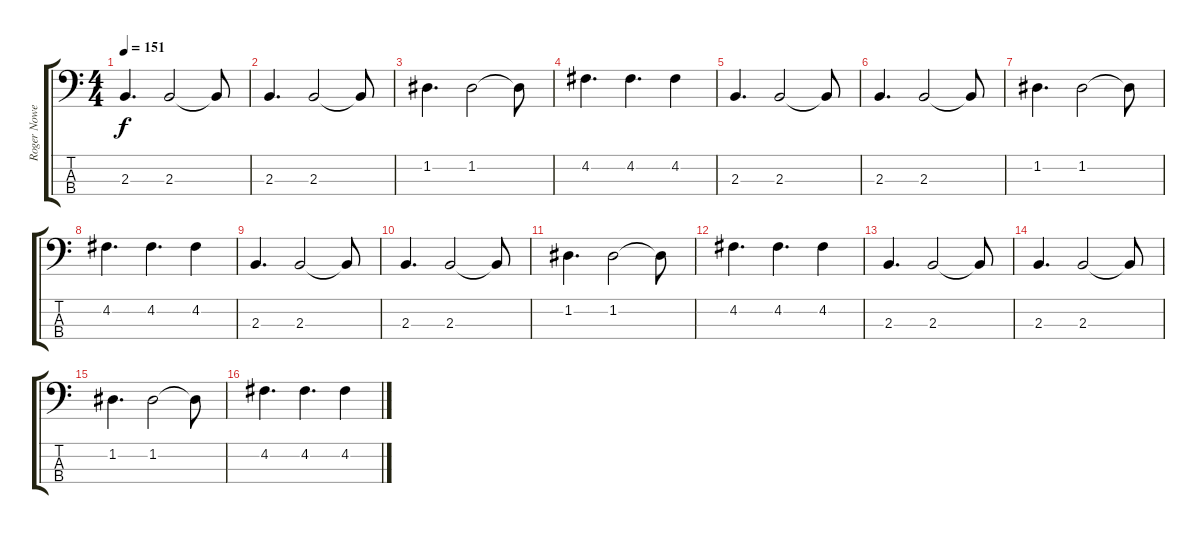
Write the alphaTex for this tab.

\track ("Roger Nowell" "Roger Nowe") {instrument electricbasspick}
\staff {score tabs}
\tuning (G2 D2 A1 E1) {hide}
\ts (4 4)
\tempo 151
\clef f4
\ks c
2.3.4{d dy f} 2.3.2 2.3{t}.8 |
2.3.4{d} 2.3.2 2.3{t}.8 |
1.2.4{d} 1.2.2 1.2{t}.8 |
4.2.4{d} 4.2.4{d} 4.2.4 |
2.3.4{d} 2.3.2 2.3{t}.8 |
2.3.4{d} 2.3.2 2.3{t}.8 |
1.2.4{d} 1.2.2 1.2{t}.8 |
4.2.4{d} 4.2.4{d} 4.2.4 |
2.3.4{d} 2.3.2 2.3{t}.8 |
2.3.4{d} 2.3.2 2.3{t}.8 |
1.2.4{d} 1.2.2 1.2{t}.8 |
4.2.4{d} 4.2.4{d} 4.2.4 |
2.3.4{d} 2.3.2 2.3{t}.8 |
2.3.4{d} 2.3.2 2.3{t}.8 |
1.2.4{d} 1.2.2 1.2{t}.8 |
4.2.4{d} 4.2.4{d} 4.2.4
